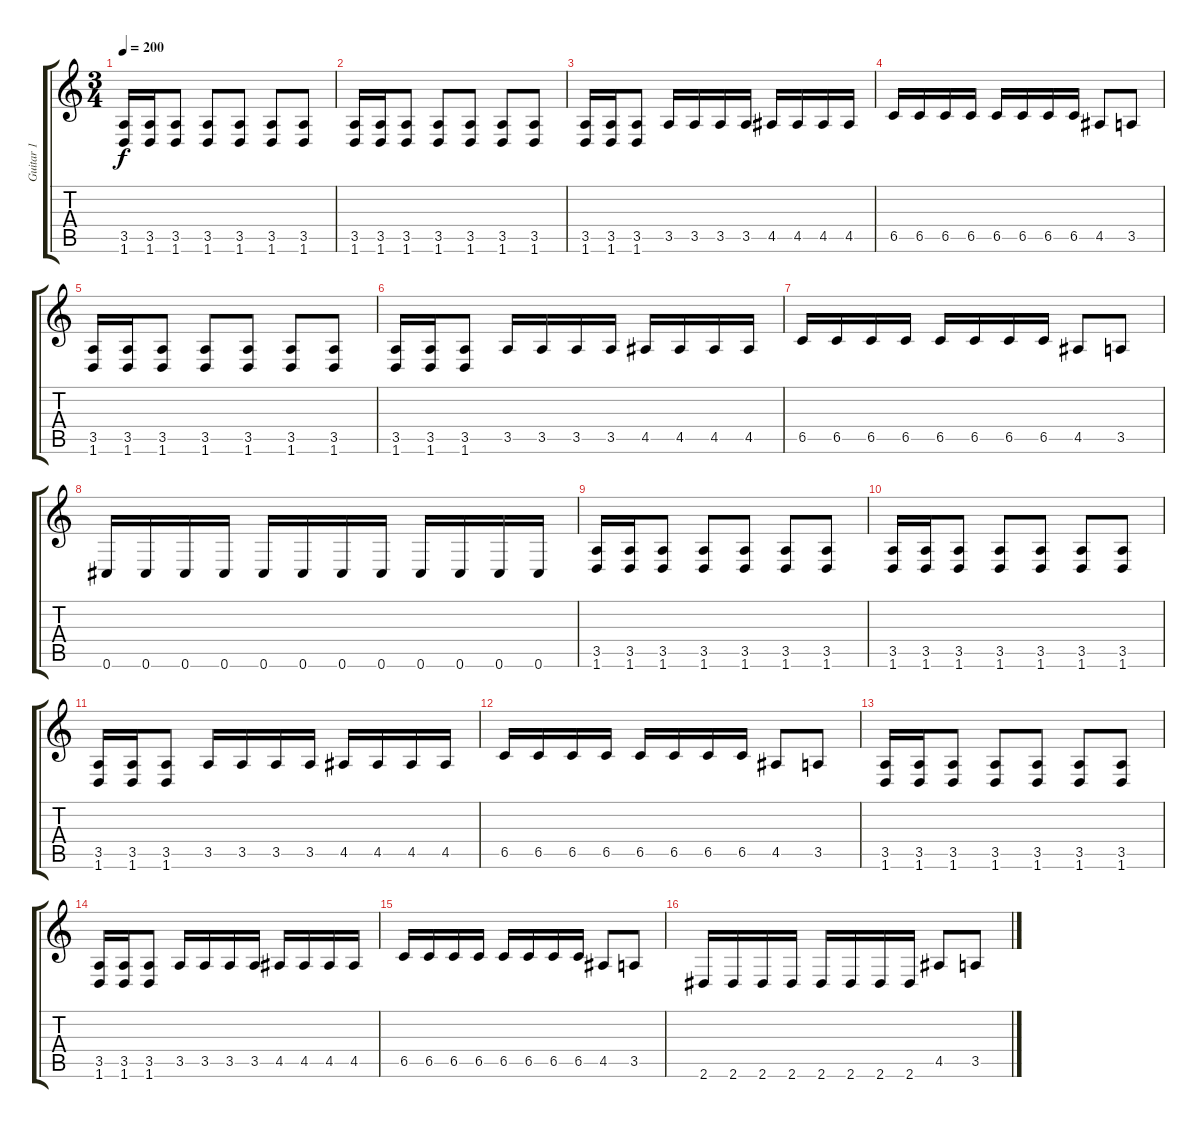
\track ("Guitar 1" "Guitar 1") {instrument distortionguitar}
\staff {score tabs}
\tuning (Db4 Ab3 E3 B2 Gb2 Db2) {hide}
\ts (3 4)
\tempo 200
\clef g2
\ks c
(3.5 1.6).16{dy f} (3.5 1.6).16 (3.5 1.6).8 (3.5 1.6).8 (3.5 1.6).8 (3.5 1.6).8 (3.5 1.6).8 |
(3.5 1.6).16 (3.5 1.6).16 (3.5 1.6).8 (3.5 1.6).8 (3.5 1.6).8 (3.5 1.6).8 (3.5 1.6).8 |
(3.5 1.6).16 (3.5 1.6).16 (3.5 1.6).8 3.5.16 3.5.16 3.5.16 3.5.16 4.5.16 4.5.16 4.5.16 4.5.16 |
6.5.16 6.5.16 6.5.16 6.5.16 6.5.16 6.5.16 6.5.16 6.5.16 4.5.8 3.5.8 |
(3.5 1.6).16 (3.5 1.6).16 (3.5 1.6).8 (3.5 1.6).8 (3.5 1.6).8 (3.5 1.6).8 (3.5 1.6).8 |
(3.5 1.6).16 (3.5 1.6).16 (3.5 1.6).8 3.5.16 3.5.16 3.5.16 3.5.16 4.5.16 4.5.16 4.5.16 4.5.16 |
6.5.16 6.5.16 6.5.16 6.5.16 6.5.16 6.5.16 6.5.16 6.5.16 4.5.8 3.5.8 |
0.6.16 0.6.16 0.6.16 0.6.16 0.6.16 0.6.16 0.6.16 0.6.16 0.6.16 0.6.16 0.6.16 0.6.16 |
(3.5 1.6).16 (3.5 1.6).16 (3.5 1.6).8 (3.5 1.6).8 (3.5 1.6).8 (3.5 1.6).8 (3.5 1.6).8 |
(3.5 1.6).16 (3.5 1.6).16 (3.5 1.6).8 (3.5 1.6).8 (3.5 1.6).8 (3.5 1.6).8 (3.5 1.6).8 |
(3.5 1.6).16 (3.5 1.6).16 (3.5 1.6).8 3.5.16 3.5.16 3.5.16 3.5.16 4.5.16 4.5.16 4.5.16 4.5.16 |
6.5.16 6.5.16 6.5.16 6.5.16 6.5.16 6.5.16 6.5.16 6.5.16 4.5.8 3.5.8 |
(3.5 1.6).16 (3.5 1.6).16 (3.5 1.6).8 (3.5 1.6).8 (3.5 1.6).8 (3.5 1.6).8 (3.5 1.6).8 |
(3.5 1.6).16 (3.5 1.6).16 (3.5 1.6).8 3.5.16 3.5.16 3.5.16 3.5.16 4.5.16 4.5.16 4.5.16 4.5.16 |
6.5.16 6.5.16 6.5.16 6.5.16 6.5.16 6.5.16 6.5.16 6.5.16 4.5.8 3.5.8 |
2.6.16 2.6.16 2.6.16 2.6.16 2.6.16 2.6.16 2.6.16 2.6.16 4.5.8 3.5.8
